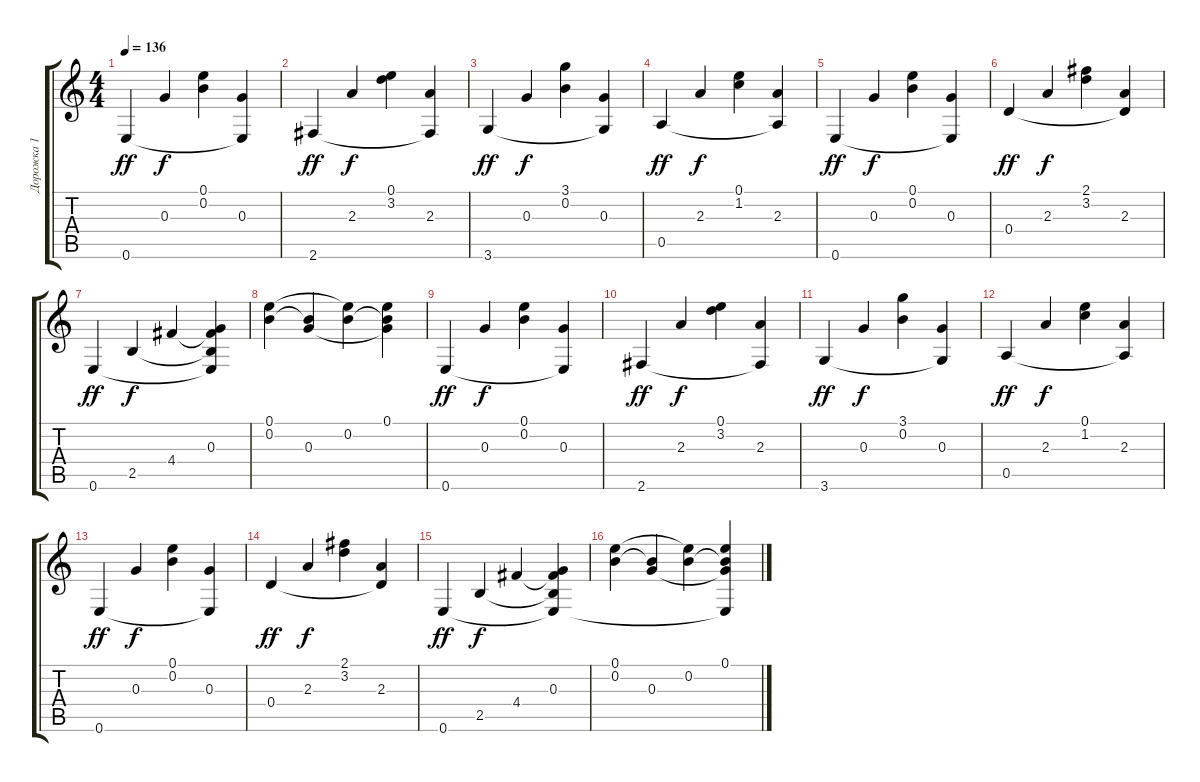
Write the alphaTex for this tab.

\track ("Дорожка 1" "Дорожка 1") {instrument acousticguitarsteel}
\staff {score tabs}
\tuning (E4 B3 G3 D3 A2 E2) {hide}
\ts (4 4)
\tempo 136
\clef g2
\ks c
0.6.4{dy ff instrument acousticguitarsteel} 0.3.4{dy f} (0.1 0.2).4 (0.3 0.6{t}).4 |
2.6.4{dy ff} 2.3.4{dy f} (0.1 3.2).4 (2.3 2.6{t}).4 |
3.6.4{dy ff} 0.3.4{dy f} (3.1 0.2).4 (0.3 3.6{t}).4 |
0.5.4{dy ff} 2.3.4{dy f} (0.1 1.2).4 (2.3 0.5{t}).4 |
0.6.4{dy ff} 0.3.4{dy f} (0.1 0.2).4 (0.3 0.6{t}).4 |
0.4.4{dy ff} 2.3.4{dy f} (2.1 3.2).4 (2.3 0.4{t}).4 |
0.6.4{dy ff} 2.5.4{dy f} 4.4.4 (0.3 4.4{t} 2.5{t} 0.6{t}).4 |
(0.1 0.2).4 (0.2{t} 0.3).4 (0.1{t} 0.2).4 (0.1 0.2{t} 0.3{t}).4 |
0.6.4{dy ff} 0.3.4{dy f} (0.1 0.2).4 (0.3 0.6{t}).4 |
2.6.4{dy ff} 2.3.4{dy f} (0.1 3.2).4 (2.3 2.6{t}).4 |
3.6.4{dy ff} 0.3.4{dy f} (3.1 0.2).4 (0.3 3.6{t}).4 |
0.5.4{dy ff} 2.3.4{dy f} (0.1 1.2).4 (2.3 0.5{t}).4 |
0.6.4{dy ff} 0.3.4{dy f} (0.1 0.2).4 (0.3 0.6{t}).4 |
0.4.4{dy ff} 2.3.4{dy f} (2.1 3.2).4 (2.3 0.4{t}).4 |
0.6.4{dy ff} 2.5.4{dy f} 4.4.4 (0.3 4.4{t} 2.5{t} 0.6{t}).4 |
(0.1 0.2).4 (0.2{t} 0.3).4 (0.1{t} 0.2).4 (0.1 0.2{t} 0.3{t} 0.6{t}).4
